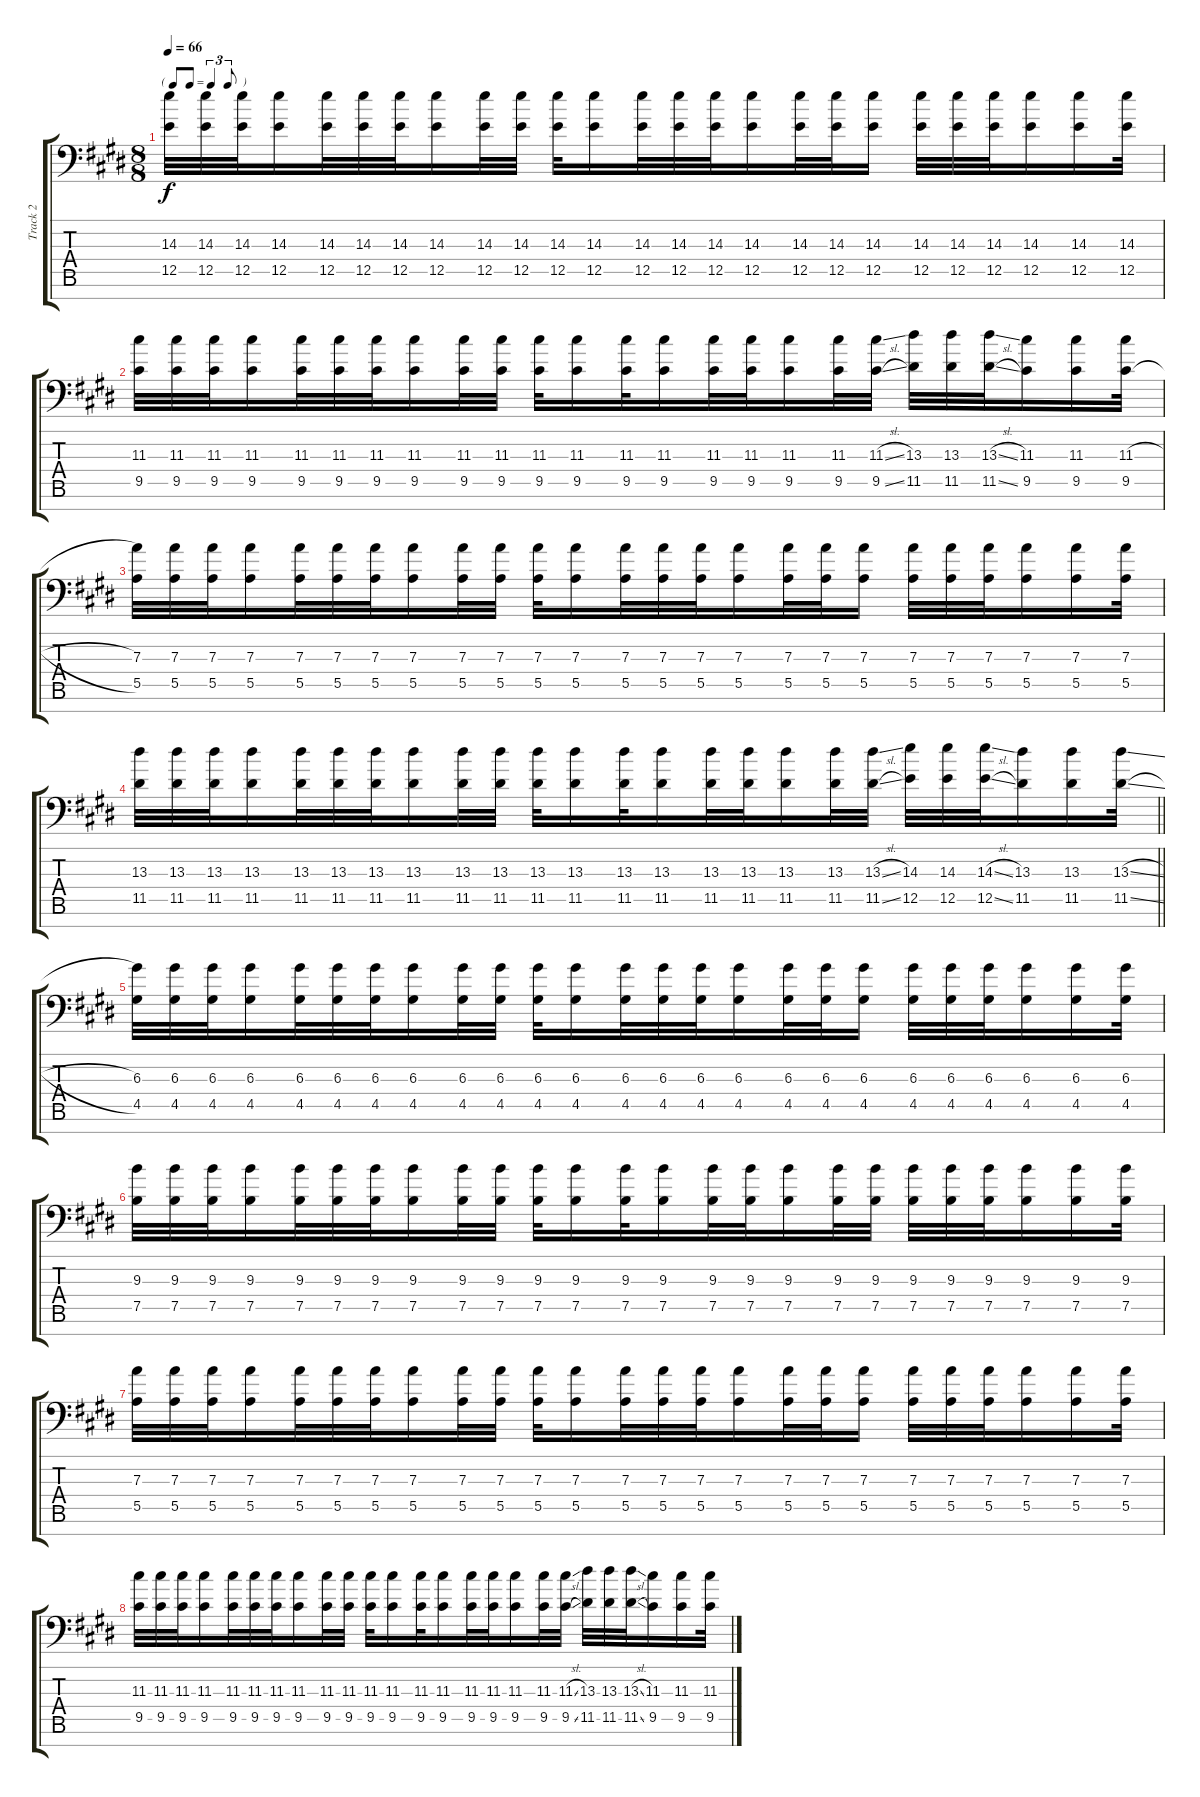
\track ("Track 2" "Track 2") {instrument distortionguitar}
\staff {score tabs}
\tuning (B3 G3 D3 A2 E2 A1 E1) {hide}
\ts (8 8)
\tf triplet8th
\tempo 66
\clef f4
\ks c#minor
(14.3 12.5).32{dy f} (14.3 12.5).32 (14.3 12.5).32 (14.3 12.5).16 (14.3 12.5).32 (14.3 12.5).32 (14.3 12.5).32 (14.3 12.5).16 (14.3 12.5).32 (14.3 12.5).32 (14.3 12.5).32 (14.3 12.5).16 (14.3 12.5).32 (14.3 12.5).32 (14.3 12.5).32 (14.3 12.5).16 (14.3 12.5).32 (14.3 12.5).32 (14.3 12.5).16 (14.3 12.5).32 (14.3 12.5).32 (14.3 12.5).32 (14.3 12.5).16 (14.3 12.5).16 (14.3 12.5).32 |
(11.3 9.5).32 (11.3 9.5).32 (11.3 9.5).32 (11.3 9.5).16 (11.3 9.5).32 (11.3 9.5).32 (11.3 9.5).32 (11.3 9.5).16 (11.3 9.5).32 (11.3 9.5).32 (11.3 9.5).32 (11.3 9.5).16 (11.3 9.5).32 (11.3 9.5).16 (11.3 9.5).32 (11.3 9.5).32 (11.3 9.5).16 (11.3 9.5).32 (11.3{sl} 9.5{sl}).32 (13.3 11.5).32 (13.3 11.5).32 (13.3{sl} 11.5{sl}).32 (11.3 9.5).16 (11.3 9.5).16 (11.3{h} 9.5{h}).32 |
(7.3 5.5).32 (7.3 5.5).32 (7.3 5.5).32 (7.3 5.5).16 (7.3 5.5).32 (7.3 5.5).32 (7.3 5.5).32 (7.3 5.5).16 (7.3 5.5).32 (7.3 5.5).32 (7.3 5.5).32 (7.3 5.5).16 (7.3 5.5).32 (7.3 5.5).32 (7.3 5.5).32 (7.3 5.5).16 (7.3 5.5).32 (7.3 5.5).32 (7.3 5.5).16 (7.3 5.5).32 (7.3 5.5).32 (7.3 5.5).32 (7.3 5.5).16 (7.3 5.5).16 (7.3 5.5).32 |
\barLineRight lightlight
(13.3 11.5).32 (13.3 11.5).32 (13.3 11.5).32 (13.3 11.5).16 (13.3 11.5).32 (13.3 11.5).32 (13.3 11.5).32 (13.3 11.5).16 (13.3 11.5).32 (13.3 11.5).32 (13.3 11.5).32 (13.3 11.5).16 (13.3 11.5).32 (13.3 11.5).16 (13.3 11.5).32 (13.3 11.5).32 (13.3 11.5).16 (13.3 11.5).32 (13.3{sl} 11.5{sl}).32 (14.3 12.5).32 (14.3 12.5).32 (14.3{sl} 12.5{sl}).32 (13.3 11.5).16 (13.3 11.5).16 (13.3{sl} 11.5{sl}).32 |
(6.3 4.5).32 (6.3 4.5).32 (6.3 4.5).32 (6.3 4.5).16 (6.3 4.5).32 (6.3 4.5).32 (6.3 4.5).32 (6.3 4.5).16 (6.3 4.5).32 (6.3 4.5).32 (6.3 4.5).32 (6.3 4.5).16 (6.3 4.5).32 (6.3 4.5).32 (6.3 4.5).32 (6.3 4.5).16 (6.3 4.5).32 (6.3 4.5).32 (6.3 4.5).16 (6.3 4.5).32 (6.3 4.5).32 (6.3 4.5).32 (6.3 4.5).16 (6.3 4.5).16 (6.3 4.5).32 |
(9.3 7.5).32 (9.3 7.5).32 (9.3 7.5).32 (9.3 7.5).16 (9.3 7.5).32 (9.3 7.5).32 (9.3 7.5).32 (9.3 7.5).16 (9.3 7.5).32 (9.3 7.5).32 (9.3 7.5).32 (9.3 7.5).16 (9.3 7.5).32 (9.3 7.5).16 (9.3 7.5).32 (9.3 7.5).32 (9.3 7.5).16 (9.3 7.5).32 (9.3 7.5).32 (9.3 7.5).32 (9.3 7.5).32 (9.3 7.5).32 (9.3 7.5).16 (9.3 7.5).16 (9.3 7.5).32 |
(7.3 5.5).32 (7.3 5.5).32 (7.3 5.5).32 (7.3 5.5).16 (7.3 5.5).32 (7.3 5.5).32 (7.3 5.5).32 (7.3 5.5).16 (7.3 5.5).32 (7.3 5.5).32 (7.3 5.5).32 (7.3 5.5).16 (7.3 5.5).32 (7.3 5.5).32 (7.3 5.5).32 (7.3 5.5).16 (7.3 5.5).32 (7.3 5.5).32 (7.3 5.5).16 (7.3 5.5).32 (7.3 5.5).32 (7.3 5.5).32 (7.3 5.5).16 (7.3 5.5).16 (7.3 5.5).32 |
(11.3 9.5).32 (11.3 9.5).32 (11.3 9.5).32 (11.3 9.5).16 (11.3 9.5).32 (11.3 9.5).32 (11.3 9.5).32 (11.3 9.5).16 (11.3 9.5).32 (11.3 9.5).32 (11.3 9.5).32 (11.3 9.5).16 (11.3 9.5).32 (11.3 9.5).16 (11.3 9.5).32 (11.3 9.5).32 (11.3 9.5).16 (11.3 9.5).32 (11.3{sl} 9.5{sl}).32 (13.3 11.5).32 (13.3 11.5).32 (13.3{sl} 11.5{sl}).32 (11.3 9.5).16 (11.3 9.5).16 (11.3{sl} 9.5{sl}).32
